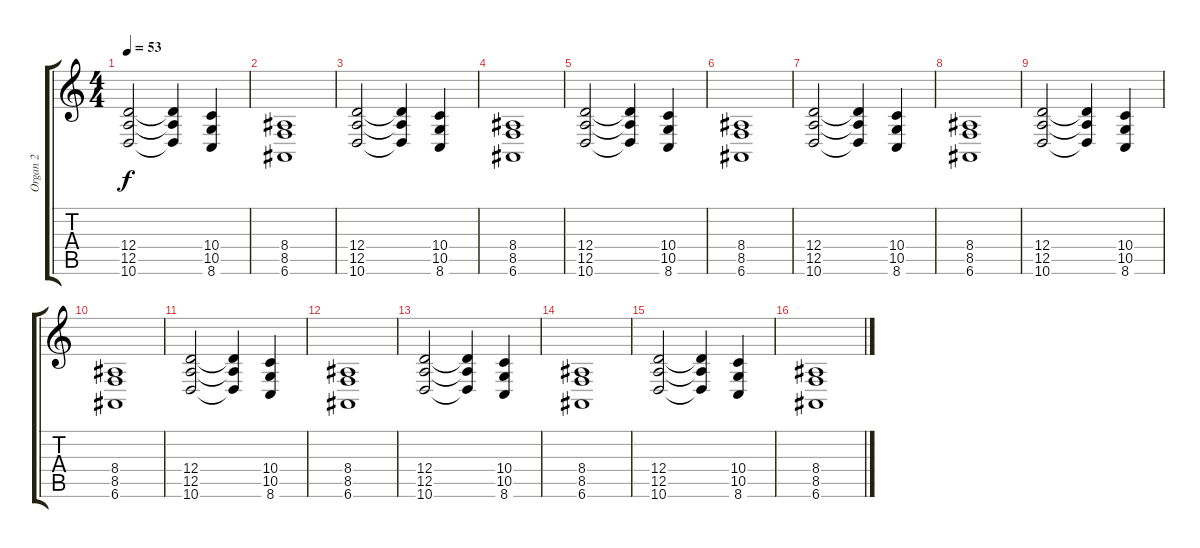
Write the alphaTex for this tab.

\track ("Organ 2" "Organ 2") {instrument drawbarorgan}
\staff {score tabs}
\tuning (E4 B3 G3 D3 A2 E2) {hide}
\ts (4 4)
\tempo 53
\clef g2
\ks c
(12.4 12.5 10.6).2{dy f} (12.4{t} 12.5{t} 10.6{t}).4 (10.4 10.5 8.6).4 |
(8.4 8.5 6.6).1 |
(12.4 12.5 10.6).2 (12.4{t} 12.5{t} 10.6{t}).4 (10.4 10.5 8.6).4 |
(8.4 8.5 6.6).1 |
(12.4 12.5 10.6).2 (12.4{t} 12.5{t} 10.6{t}).4 (10.4 10.5 8.6).4 |
(8.4 8.5 6.6).1 |
(12.4 12.5 10.6).2 (12.4{t} 12.5{t} 10.6{t}).4 (10.4 10.5 8.6).4 |
(8.4 8.5 6.6).1 |
(12.4 12.5 10.6).2 (12.4{t} 12.5{t} 10.6{t}).4 (10.4 10.5 8.6).4 |
(8.4 8.5 6.6).1 |
(12.4 12.5 10.6).2 (12.4{t} 12.5{t} 10.6{t}).4 (10.4 10.5 8.6).4 |
(8.4 8.5 6.6).1 |
(12.4 12.5 10.6).2 (12.4{t} 12.5{t} 10.6{t}).4 (10.4 10.5 8.6).4 |
(8.4 8.5 6.6).1 |
(12.4 12.5 10.6).2 (12.4{t} 12.5{t} 10.6{t}).4 (10.4 10.5 8.6).4 |
(8.4 8.5 6.6).1
